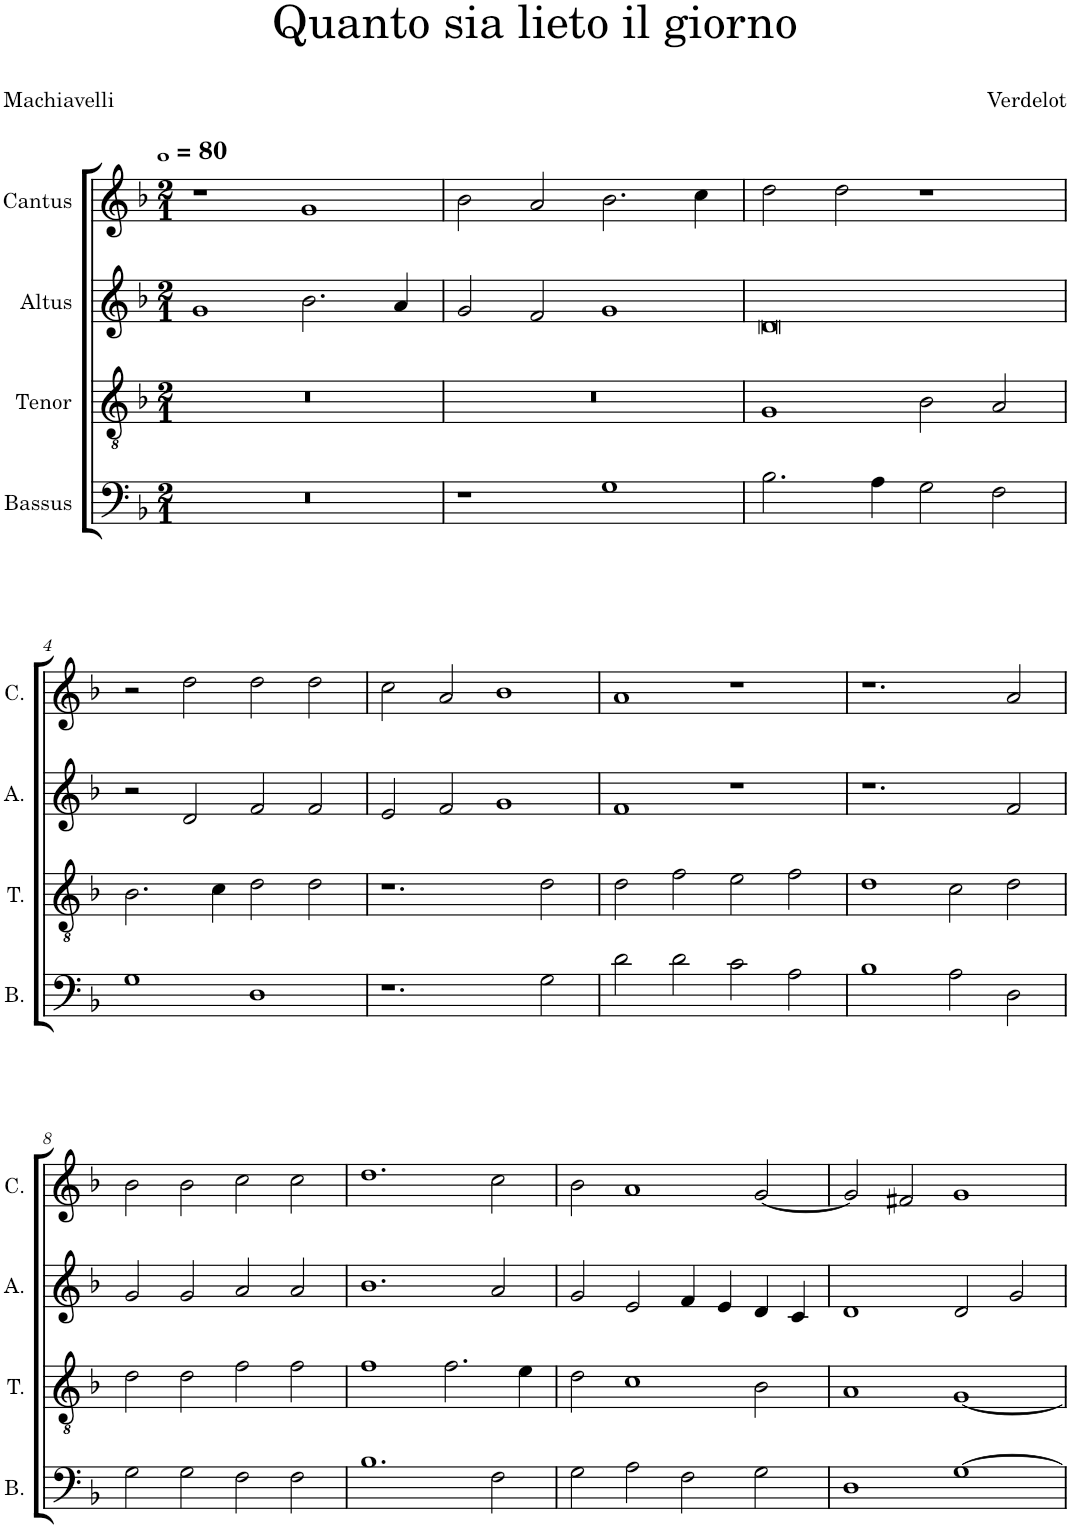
**kern	**kern	**kern	**kern
*part4	*part3	*part2	*part1
*staff4	*staff3	*staff2	*staff1
*I"Bassus	*I"Tenor	*I"Altus	*I"Cantus
*I'B.	*I'T.	*I'A.	*I'C.
*clefF4	*clefGv2	*clefG2	*clefG2
*k[b-]	*k[b-]	*k[b-]	*k[b-]
*M2/1	*M2/1	*M2/1	*M2/1
*MM320	*MM320	*MM320	*MM320
=1	=1	=1	=1
0r	0r	1g	1r
.	.	2.b-\	1g
.	.	4a/	.
=2	=2	=2	=2
1r	0r	2g/	2b-\
.	.	2f/	2a/
1G	.	1g	2.b-\
.	.	.	4cc\
=3	=3	=3	=3
2.B-\	1G	0d	2dd\
.	.	.	2dd\
4A\	.	.	.
2G\	2B-\	.	1r
2F\	2A/	.	.
!!LO:LB:g=z
=4	=4	=4	=4
1G	2.B-\	2r	2r
.	.	2d/	2dd\
.	4c\	.	.
1D	2d\	2f/	2dd\
.	2d\	2f/	2dd\
=5	=5	=5	=5
1.r	1.r	2e/	2cc\
.	.	2f/	2a/
.	.	1g	1b-
2G\	2d\	.	.
=6	=6	=6	=6
2d\	2d\	1f	1a
2d\	2f\	.	.
2c\	2e\	1r	1r
2A\	2f\	.	.
=7	=7	=7	=7
1B-	1d	1.r	1.r
2A\	2c\	.	.
2D\	2d\	2f/	2a/
!!LO:LB:g=z
=8	=8	=8	=8
2G\	2d\	2g/	2b-\
2G\	2d\	2g/	2b-\
2F\	2f\	2a/	2cc\
2F\	2f\	2a/	2cc\
=9	=9	=9	=9
1.B-	1f	1.b-	1.dd
.	2.f\	.	.
2F\	.	2a/	2cc\
.	4e\	.	.
=10	=10	=10	=10
2G\	2d\	2g/	2b-\
2A\	1c	2e/	1a
2F\	.	4f/	.
.	.	4e/	.
2G\	2B-\	4d/	[2g/
.	.	4c/	.
=11	=11	=11	=11
1D	1A	1d	2g/]
.	.	.	2f#X/
[1G	[1G	2d/	1g
.	.	2g/	.
=	=	=	=
*-	*-	*-	*-
